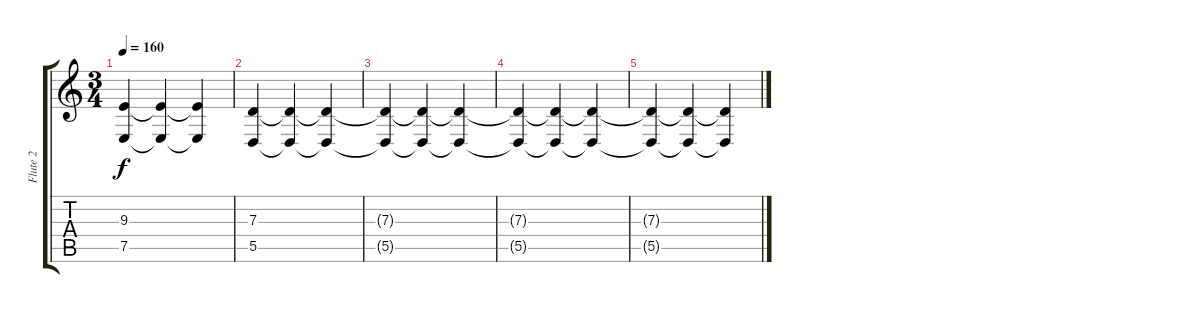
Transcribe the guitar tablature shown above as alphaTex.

\track ("Flute 2" "Flute 2") {instrument flute}
\staff {score tabs}
\tuning (E4 B3 G3 D3 A2 E2) {hide}
\ts (3 4)
\tempo 160
\clef g2
\ks c
(9.3 7.5).4{dy f} (9.3{t} 7.5{t}).4 (9.3{t} 7.5{t}).4 |
(7.3 5.5).4{volume 0} (7.3{t} 5.5{t}).4 (7.3{t} 5.5{t}).4 |
(7.3{t} 5.5{t}).4 (7.3{t} 5.5{t}).4 (7.3{t} 5.5{t}).4 |
(7.3{t} 5.5{t}).4 (7.3{t} 5.5{t}).4 (7.3{t} 5.5{t}).4 |
(7.3{t} 5.5{t}).4 (7.3{t} 5.5{t}).4 (7.3{t} 5.5{t}).4
